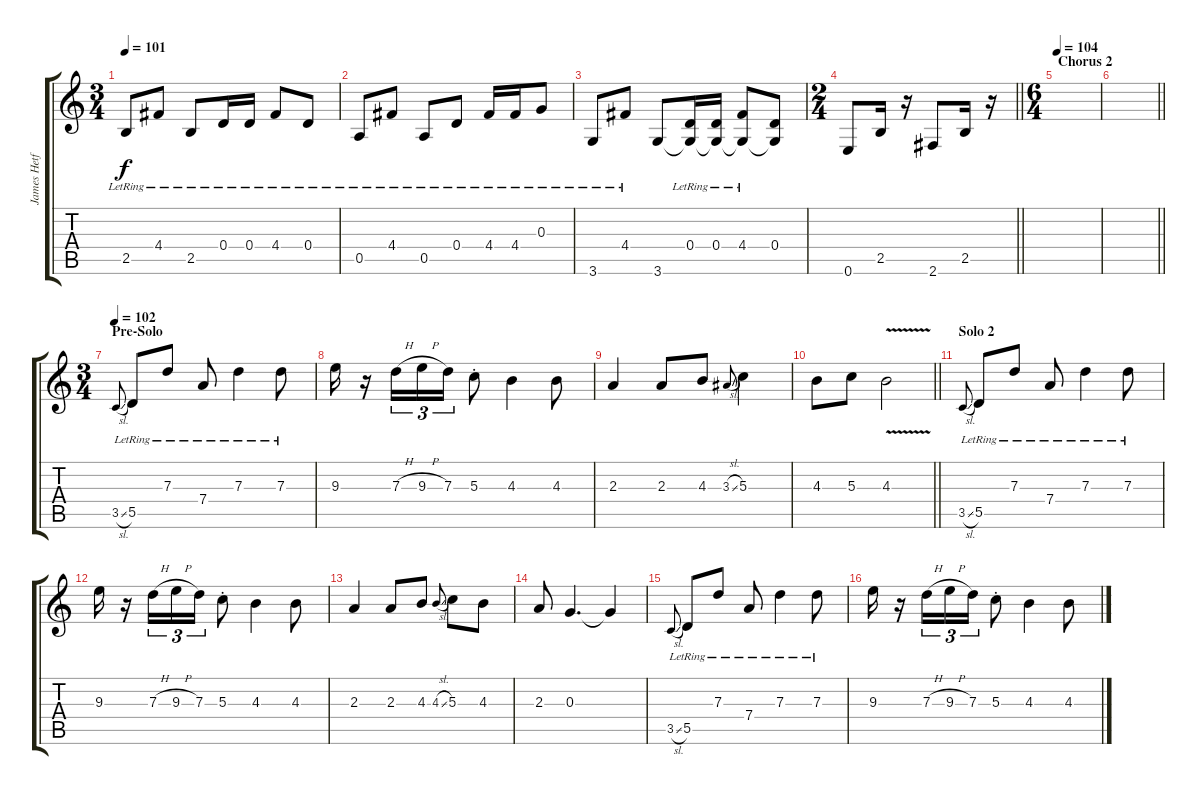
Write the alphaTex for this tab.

\track ("James Hetfield (Acoustic)" "James Hetf") {instrument acousticguitarsteel}
\staff {score tabs}
\tuning (E4 B3 G3 D3 A2 E2) {hide}
\ts (3 4)
\tempo 101
\clef g2
\ks c
2.5{lr}.8{dy f} 4.4{lr}.8 2.5{lr}.8 0.4{lr}.16 0.4{lr}.16 4.4{lr}.8 0.4{lr}.8 |
0.5{lr}.8 4.4{lr}.8 0.5{lr}.8 0.4{lr}.8 4.4{lr}.16 4.4{lr}.16 0.3{lr}.8 |
3.6{lr}.8 4.4{lr}.8 3.6.8 (0.4{lr} 3.6{t}).16 (0.4{lr} 3.6{t}).16 (4.4{lr} 3.6{t}).8 (0.4 3.6{t}).8 |
\ts (2 4)
\barLineRight lightlight
0.6.8 2.5.16 r.16 2.6.8 2.5.16 r.16 |
\ts (6 4)
\section ("" "Chorus 2")
\tempo 104
|
\barLineRight lightlight
|
\ts (3 4)
\section ("" "Pre-Solo")
\tempo 102
3.5{sl}.8{gr onbeat} 5.5{lr}.8{volume 12} 7.3{lr}.8 7.4{lr}.8 7.3{lr}.4 7.3{lr}.8 |
9.3.16 r.16 7.3{h}.16{tu (3 2)} 9.3{h}.16{tu (3 2)} 7.3.16{tu (3 2)} 5.3{st}.8 4.3.4 4.3.8 |
2.3.4 2.3.8 4.3.8 3.3{sl}.8{gr onbeat} 5.3.4 |
\barLineRight lightlight
4.3.8 5.3.8 4.3{v}.2 |
\section ("" "Solo 2")
3.5{sl}.8{gr onbeat} 5.5{lr}.8{volume 10} 7.3{lr}.8 7.4{lr}.8 7.3{lr}.4 7.3{lr}.8 |
9.3.16 r.16 7.3{h}.16{tu (3 2)} 9.3{h}.16{tu (3 2)} 7.3.16{tu (3 2)} 5.3{st}.8 4.3.4 4.3.8 |
2.3.4 2.3.8 4.3.8 4.3{sl}.8{gr onbeat} 5.3.8 4.3.8 |
2.3.8 0.3.4{d} 0.3{t}.4 |
3.5{sl}.8{gr onbeat} 5.5{lr}.8 7.3{lr}.8 7.4{lr}.8 7.3{lr}.4 7.3{lr}.8 |
9.3.16 r.16 7.3{h}.16{tu (3 2)} 9.3{h}.16{tu (3 2)} 7.3.16{tu (3 2)} 5.3{st}.8 4.3.4 4.3.8
